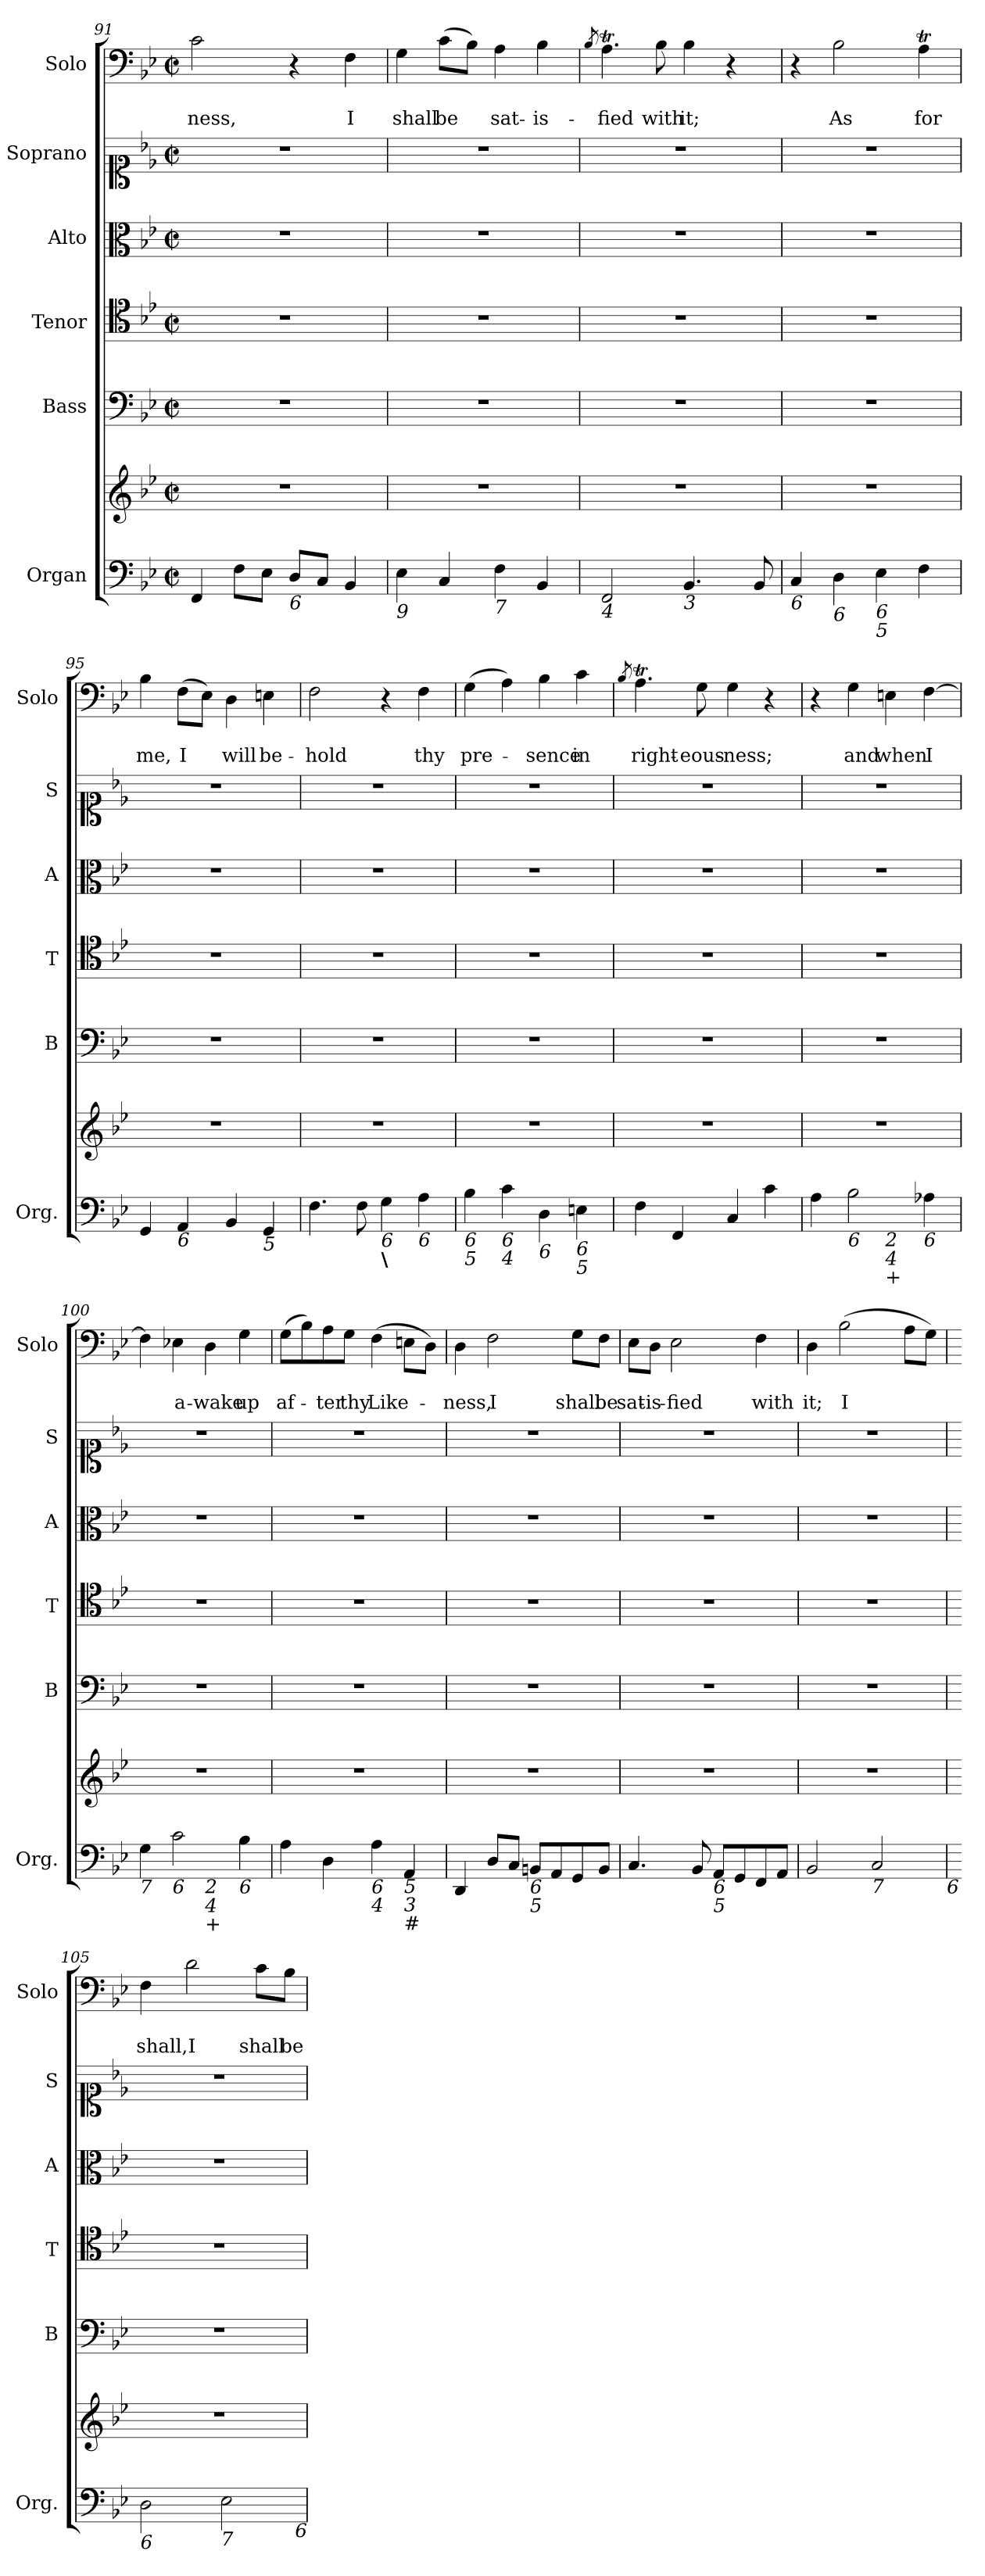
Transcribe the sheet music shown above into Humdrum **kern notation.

**kern	**kern	**kern	**kern	**kern	**kern	**kern	**text	**text
*part6	*part6	*part5	*part4	*part3	*part2	*part1	*part1	*part1
*staff7	*staff6	*staff5	*staff4	*staff3	*staff2	*staff1	*staff1	*staff1
*I"Organ	*	*I"Bass	*I"Tenor	*I"Alto	*I"Soprano	*I"Solo	*	*
*I'Org.	*	*I'B	*I'T	*I'A	*I'S	*I'Solo	*	*
*clefF4	*clefG2	*clefF4	*clefC4	*clefC3	*clefC1	*clefF4	*	*
*k[b-e-]	*k[b-e-]	*k[b-e-]	*k[b-e-]	*k[b-e-]	*k[b-e-]	*k[b-e-]	*	*
*B-:	*B-:	*B-:	*B-:	*B-:	*B-:	*B-:	*	*
*M2/2	*M2/2	*M2/2	*M2/2	*M2/2	*M2/2	*M2/2	*	*
*met(c|)	*met(c|)	*met(c|)	*met(c|)	*met(c|)	*met(c|)	*met(c|)	*	*
=91	=91	=91	=91	=91	=91	=91	=91	=91
!	!	!	!	!	!	!	!	!LO:LY:b
4FF/	1r	1r	1r	1r	1r	2c\	.	-ness,
8F\L	.	.	.	.	.	.	.	.
8E-\J	.	.	.	.	.	.	.	.
!LO:TX:b:i:t=6	!	!	!	!	!	!	!	!
8D/L	.	.	.	.	.	4r	.	.
8C/J	.	.	.	.	.	.	.	.
!	!	!	!	!	!	!	!	!LO:LY:b
4BB-/	.	.	.	.	.	4F\	.	I
=92	=92	=92	=92	=92	=92	=92	=92	=92
!LO:TX:b:i:t=9	!	!	!	!	!	!	!	!
!	!	!	!	!	!	!	!	!LO:LY:b
4E-\	1r	1r	1r	1r	1r	4G\	.	shall
!	!	!	!	!	!	!	!	!LO:LY:b
4C/	.	.	.	.	.	(>8c\L	.	be
.	.	.	.	.	.	8B-\J)	.	.
!LO:TX:b:i:t=7	!	!	!	!	!	!	!	!
!	!	!	!	!	!	!	!	!LO:LY:b
4F\	.	.	.	.	.	4A\	.	sat-
!	!	!	!	!	!	!	!	!LO:LY:b
4BB-/	.	.	.	.	.	4B-\	.	-is-
!!LO:LB:g=z
=93	=93	=93	=93	=93	=93	=93	=93	=93
.	.	.	.	.	.	8qB-/	.	.
!LO:TX:b:i:t=4	!	!	!	!	!	!	!	!
!	!	!	!	!	!	!	!	!LO:LY:b
2FF/	1r	1r	1r	1r	1r	4.At\	.	-fied
!	!	!	!	!	!	!	!	!LO:LY:b
.	.	.	.	.	.	8B-\	.	with
!LO:TX:b:i:t=3	!	!	!	!	!	!	!	!
!	!	!	!	!	!	!	!	!LO:LY:b
4.BB-/	.	.	.	.	.	4B-\	.	it;
.	.	.	.	.	.	4r	.	.
8BB-/	.	.	.	.	.	.	.	.
=94	=94	=94	=94	=94	=94	=94	=94	=94
!LO:TX:b:i:t=6	!	!	!	!	!	!	!	!
4C/	1r	1r	1r	1r	1r	4r	.	.
!LO:TX:b:i:t=6	!	!	!	!	!	!	!	!
!	!	!	!	!	!	!	!	!LO:LY:b
4D\	.	.	.	.	.	2B-\	.	As
!LO:TX:b:i:t=6	!	!	!	!	!	!	!	!
!LO:TX:b:i:t=5	!	!	!	!	!	!	!	!
4E-\	.	.	.	.	.	.	.	.
!	!	!	!	!	!	!	!	!LO:LY:b
4F\	.	.	.	.	.	4At\	.	for
=95	=95	=95	=95	=95	=95	=95	=95	=95
!	!	!	!	!	!	!	!	!LO:LY:b
4GG/	1r	1r	1r	1r	1r	4B-\	.	me,
!LO:TX:b:i:t=6	!	!	!	!	!	!	!	!
!	!	!	!	!	!	!	!	!LO:LY:b
4AA/	.	.	.	.	.	(>8F\L	.	I
.	.	.	.	.	.	8E-\J)	.	.
!	!	!	!	!	!	!	!	!LO:LY:b
4BB-/	.	.	.	.	.	4D\	.	will
!LO:TX:b:i:t=5	!	!	!	!	!	!	!	!
!	!	!	!	!	!	!	!	!LO:LY:b
4GG/	.	.	.	.	.	4En\	.	be-
=96	=96	=96	=96	=96	=96	=96	=96	=96
!	!	!	!	!	!	!	!	!LO:LY:b
4.F\	1r	1r	1r	1r	1r	2F\	.	-hold
8F\	.	.	.	.	.	.	.	.
!LO:TX:b:i:t=6	!	!	!	!	!	!	!	!
!LO:TX:b:B:t=\	!	!	!	!	!	!	!	!
4G\	.	.	.	.	.	4r	.	.
!LO:TX:b:i:t=6	!	!	!	!	!	!	!	!
!	!	!	!	!	!	!	!	!LO:LY:b
4A\	.	.	.	.	.	4F\	.	thy
=97	=97	=97	=97	=97	=97	=97	=97	=97
!LO:TX:b:i:t=6	!	!	!	!	!	!	!	!
!LO:TX:b:i:t=5	!	!	!	!	!	!	!	!
!	!	!	!	!	!	!	!	!LO:LY:b
4B-\	1r	1r	1r	1r	1r	(>4G\	.	pre-
!LO:TX:b:i:t=6\n4	!	!	!	!	!	!	!	!
4c\	.	.	.	.	.	4A\)	.	.
!LO:TX:b:i:t=6	!	!	!	!	!	!	!	!
!	!	!	!	!	!	!	!	!LO:LY:b
4D\	.	.	.	.	.	4B-\	.	-sence
!LO:TX:b:i:t=6	!	!	!	!	!	!	!	!
!LO:TX:b:i:t=5	!	!	!	!	!	!	!	!
!	!	!	!	!	!	!	!	!LO:LY:b
4En\	.	.	.	.	.	4c\	.	in
=98	=98	=98	=98	=98	=98	=98	=98	=98
.	.	.	.	.	.	8qB-/	.	.
!	!	!	!	!	!	!	!	!LO:LY:b
4F\	1r	1r	1r	1r	1r	4.At\	.	right-
4FF/	.	.	.	.	.	.	.	.
!	!	!	!	!	!	!	!	!LO:LY:b
.	.	.	.	.	.	8G\	.	-eous-
!	!	!	!	!	!	!	!	!LO:LY:b
4C/	.	.	.	.	.	4G\	.	-ness;
4c\	.	.	.	.	.	4r	.	.
=99	=99	=99	=99	=99	=99	=99	=99	=99
!LO:TX:b:i:t=6	!	!	!	!	!	!	!	!
*^	*	*	*	*	*	*	*	*
4A\	2ryy	1r	1r	1r	1r	1r	4r	.	.
!LO:TX:b:i:t=6	!	!	!	!	!	!	!	!	!
!	!	!	!	!	!	!	!	!	!LO:LY:b
2B-\	.	.	.	.	.	.	4G\	.	and
!	!LO:TX:b:i:t=2	!	!	!	!	!	!	!	!
!	!LO:TX:b:i:t=4	!	!	!	!	!	!	!	!
!	!LO:TX:b:t=+	!	!	!	!	!	!	!	!
!	!	!	!	!	!	!	!	!	!LO:LY:b
.	2ryy	.	.	.	.	.	4En\	.	when
!LO:TX:b:i:t=6	!	!	!	!	!	!	!	!	!
!	!	!	!	!	!	!	!	!	!LO:LY:b
4A-X\	.	.	.	.	.	.	[4F\	.	I
!!LO:PB:g=z
=100	=100	=100	=100	=100	=100	=100	=100	=100	=100
!LO:TX:b:i:t=7	!	!	!	!	!	!	!	!	!
4G\	2ryy	1r	1r	1r	1r	1r	4F\]	.	.
!LO:TX:b:i:t=6	!	!	!	!	!	!	!	!	!
!	!	!	!	!	!	!	!	!	!LO:LY:b
2c\	.	.	.	.	.	.	4E-X\	.	a-
!	!LO:TX:b:i:t=2	!	!	!	!	!	!	!	!
!	!LO:TX:b:i:t=4	!	!	!	!	!	!	!	!
!	!LO:TX:b:t=+	!	!	!	!	!	!	!	!
!	!	!	!	!	!	!	!	!	!LO:LY:b
.	2ryy	.	.	.	.	.	4D\	.	-wake
!LO:TX:b:i:t=6	!	!	!	!	!	!	!	!	!
!	!	!	!	!	!	!	!	!	!LO:LY:b
4B-\	.	.	.	.	.	.	4G\	.	up
=101	=101	=101	=101	=101	=101	=101	=101	=101	=101
!LO:TX:b:i:t=7	!	!	!	!	!	!	!	!	!
!LO:TX:b:t=#	!	!	!	!	!	!	!	!	!
!	!	!	!	!	!	!	!	!	!LO:LY:b
*v	*v	*	*	*	*	*	*	*	*
4A\	1r	1r	1r	1r	1r	(>8G\L	.	af-
.	.	.	.	.	.	8B-\)	.	.
!	!	!	!	!	!	!	!	!LO:LY:b
4D\	.	.	.	.	.	8A\	.	-ter
!	!	!	!	!	!	!	!	!LO:LY:b
.	.	.	.	.	.	8G\J	.	thy
!LO:TX:b:i:t=6\n4	!	!	!	!	!	!	!	!
!	!	!	!	!	!	!	!	!LO:LY:b
4A\	.	.	.	.	.	(>4F\	.	Like-
!LO:TX:b:i:t=5\n3	!	!	!	!	!	!	!	!
!LO:TX:b:t=#	!	!	!	!	!	!	!	!
4AA/	.	.	.	.	.	8En\L	.	.
.	.	.	.	.	.	8D\J)	.	.
=102	=102	=102	=102	=102	=102	=102	=102	=102
!	!	!	!	!	!	!	!	!LO:LY:b
4DD/	1r	1r	1r	1r	1r	4D\	.	-ness,
!	!	!	!	!	!	!	!	!LO:LY:b
8D/L	.	.	.	.	.	2F\	.	I
8C/J	.	.	.	.	.	.	.	.
!LO:TX:b:i:t=6	!	!	!	!	!	!	!	!
!LO:TX:b:i:t=5	!	!	!	!	!	!	!	!
8BBn/L	.	.	.	.	.	.	.	.
8AA/	.	.	.	.	.	.	.	.
!	!	!	!	!	!	!	!	!LO:LY:b
8GG/	.	.	.	.	.	8G\L	.	shall
!	!	!	!	!	!	!	!	!LO:LY:b
8BB/J	.	.	.	.	.	8F\J	.	be
=103	=103	=103	=103	=103	=103	=103	=103	=103
!	!	!	!	!	!	!	!	!LO:LY:b
4.C/	1r	1r	1r	1r	1r	8E-\L	.	sat-
!	!	!	!	!	!	!	!	!LO:LY:b
.	.	.	.	.	.	8D\J	.	-is-
!	!	!	!	!	!	!	!	!LO:LY:b
.	.	.	.	.	.	2E-\	.	-fied
8BB-/	.	.	.	.	.	.	.	.
!LO:TX:b:i:t=6	!	!	!	!	!	!	!	!
!LO:TX:b:i:t=5	!	!	!	!	!	!	!	!
8AA/L	.	.	.	.	.	.	.	.
8GG/	.	.	.	.	.	.	.	.
!	!	!	!	!	!	!	!	!LO:LY:b
8FF/	.	.	.	.	.	4F\	.	with
8AA/J	.	.	.	.	.	.	.	.
=104	=104	=104	=104	=104	=104	=104	=104	=104
!	!	!	!	!	!	!	!	!LO:LY:b
2BB-/	1r	1r	1r	1r	1r	4D\	.	it;
!	!	!	!	!	!	!	!	!LO:LY:b
.	.	.	.	.	.	(>2B-\	.	I
!LO:TX:b:i:t=7	!	!	!	!	!	!	!	!
2C/	.	.	.	.	.	.	.	.
.	.	.	.	.	.	8A\L	.	.
.	.	.	.	.	.	8G\J)	.	.
!LO:TX:b:i:t=6	!	!	!	!	!	!	!	!
!!LO:LB:g=z
=105	=105	=105	=105	=105	=105	=105	=105	=105
!LO:TX:b:i:t=6	!	!	!	!	!	!	!	!
!	!	!	!	!	!	!	!	!LO:LY:b
2D\	1r	1r	1r	1r	1r	4F\	.	shall,
!	!	!	!	!	!	!	!	!LO:LY:b
.	.	.	.	.	.	2d\	.	I
!LO:TX:b:i:t=7	!	!	!	!	!	!	!	!
2E-\	.	.	.	.	.	.	.	.
!	!	!	!	!	!	!	!	!LO:LY:b
.	.	.	.	.	.	8c\L	.	shall
!	!	!	!	!	!	!	!	!LO:LY:b
.	.	.	.	.	.	8B-\J	.	be
!LO:TX:b:i:t=6	!	!	!	!	!	!	!	!
=	=	=	=	=	=	=	=	=
*-	*-	*-	*-	*-	*-	*-	*-	*-
